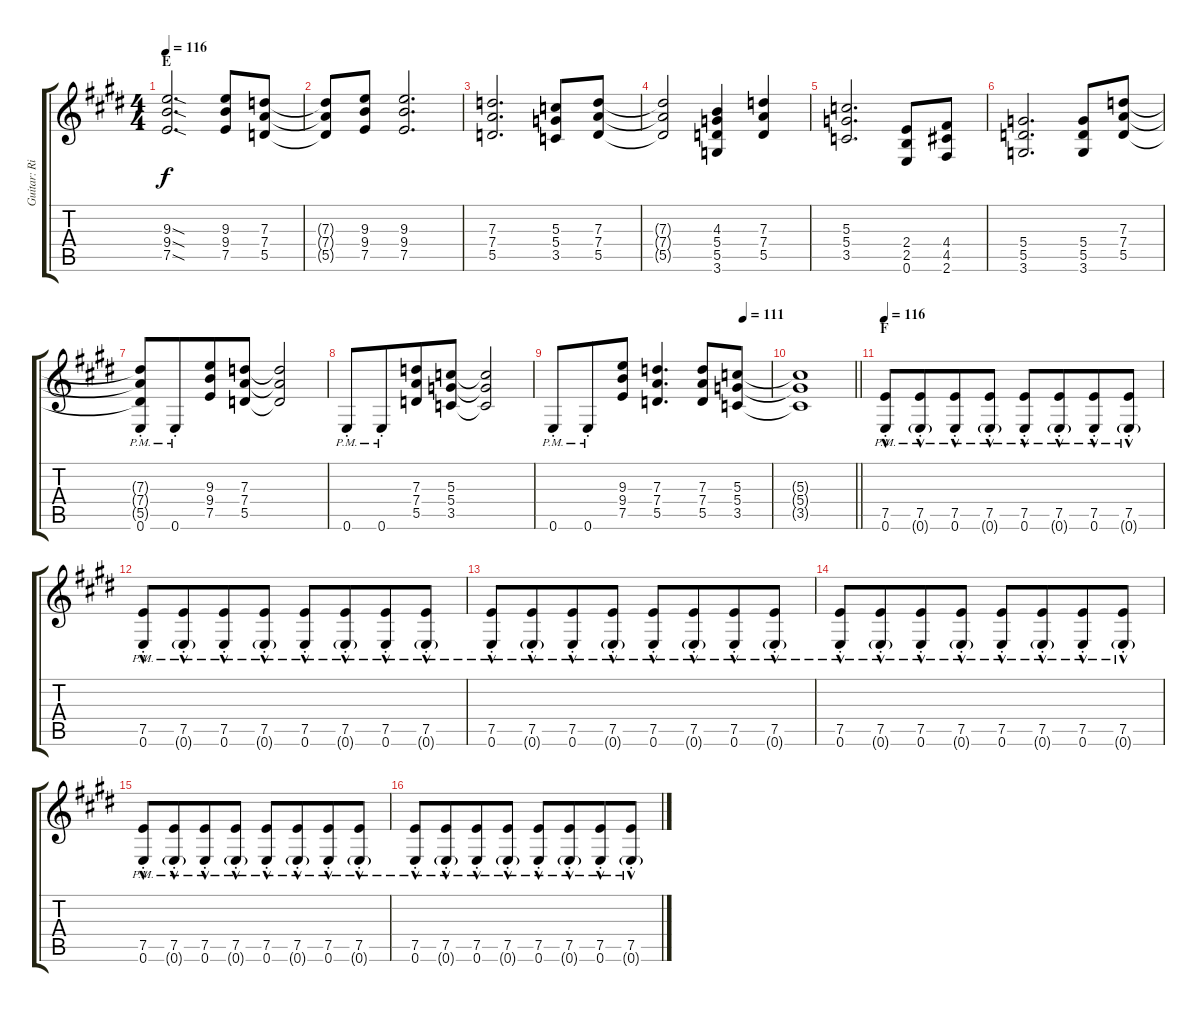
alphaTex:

\track ("Guitar: Rik" "Guitar: Ri") {instrument distortionguitar}
\staff {score tabs}
\tuning (E4 B3 G3 D3 A2 E2) {hide}
\ts (4 4)
\section ("" "E")
\tempo 116
\clef g2
\ks e
(9.3{sod} 9.4{sod} 7.5{sod}).2{d dy f} (9.3 9.4 7.5).8 (7.3 7.4 5.5).8 |
(7.3{t} 7.4{t} 5.5{t}).8 (9.3 9.4 7.5).8 (9.3 9.4 7.5).2{d} |
(7.3 7.4 5.5).2{d} (5.3 5.4 3.5).8 (7.3 7.4 5.5).8 |
(7.3{t} 7.4{t} 5.5{t}).2 (4.3 5.4 5.5 3.6).4 (7.3 7.4 5.5).4 |
(5.3 5.4 3.5).2{d} (2.4 2.5 0.6).8 (4.4 4.5 2.6).8 |
(5.4 5.5 3.6).2{d} (5.4 5.5 3.6).8 (7.3 7.4 5.5).8 |
(7.3{t} 7.4{t} 5.5{t} 0.6{pm st}).8 0.6{pm st}.8{beam merge} (9.3 9.4 7.5).8 (7.3 7.4 5.5).8 (7.3{t} 7.4{t} 5.5{t}).2 |
0.6{pm st}.8 0.6{pm st}.8{beam merge} (7.3 7.4 5.5).8 (5.3 5.4 3.5).8 (5.3{t} 5.4{t} 3.5{t}).2 |
\tempo (111 0.875)
0.6{pm st}.8 0.6{pm st}.8{beam merge} (9.3 9.4 7.5).8 (7.3 7.4 5.5).4{d} (7.3 7.4 5.5).8 (5.3 5.4 3.5).8 |
\barLineRight lightlight
(5.3{t} 5.4{t} 3.5{t}).1 |
\section ("" "F")
\tempo 116
(7.5{hac pm st} 0.6{pm st}).8 (7.5{hac pm st} 0.6{g pm st}).8{beam merge} (7.5{hac pm st} 0.6{pm st}).8 (7.5{hac pm st} 0.6{g pm st}).8 (7.5{hac pm st} 0.6{pm st}).8 (7.5{hac pm st} 0.6{g pm st}).8{beam merge} (7.5{hac pm st} 0.6{pm st}).8 (7.5{hac pm st} 0.6{g pm st}).8 |
(7.5{hac pm st} 0.6{pm st}).8 (7.5{hac pm st} 0.6{g pm st}).8{beam merge} (7.5{hac pm st} 0.6{pm st}).8 (7.5{hac pm st} 0.6{g pm st}).8 (7.5{hac pm st} 0.6{pm st}).8 (7.5{hac pm st} 0.6{g pm st}).8{beam merge} (7.5{hac pm st} 0.6{pm st}).8 (7.5{hac pm st} 0.6{g pm st}).8 |
(7.5{hac pm st} 0.6{pm st}).8 (7.5{hac pm st} 0.6{g pm st}).8{beam merge} (7.5{hac pm st} 0.6{pm st}).8 (7.5{hac pm st} 0.6{g pm st}).8 (7.5{hac pm st} 0.6{pm st}).8 (7.5{hac pm st} 0.6{g pm st}).8{beam merge} (7.5{hac pm st} 0.6{pm st}).8 (7.5{hac pm st} 0.6{g pm st}).8 |
(7.5{hac pm st} 0.6{pm st}).8 (7.5{hac pm st} 0.6{g pm st}).8{beam merge} (7.5{hac pm st} 0.6{pm st}).8 (7.5{hac pm st} 0.6{g pm st}).8 (7.5{hac pm st} 0.6{pm st}).8 (7.5{hac pm st} 0.6{g pm st}).8{beam merge} (7.5{hac pm st} 0.6{pm st}).8 (7.5{hac pm st} 0.6{g pm st}).8 |
(7.5{hac pm st} 0.6{pm st}).8 (7.5{hac pm st} 0.6{g pm st}).8{beam merge} (7.5{hac pm st} 0.6{pm st}).8 (7.5{hac pm st} 0.6{g pm st}).8 (7.5{hac pm st} 0.6{pm st}).8 (7.5{hac pm st} 0.6{g pm st}).8{beam merge} (7.5{hac pm st} 0.6{pm st}).8 (7.5{hac pm st} 0.6{g pm st}).8 |
(7.5{hac pm st} 0.6{pm st}).8 (7.5{hac pm st} 0.6{g pm st}).8{beam merge} (7.5{hac pm st} 0.6{pm st}).8 (7.5{hac pm st} 0.6{g pm st}).8 (7.5{hac pm st} 0.6{pm st}).8 (7.5{hac pm st} 0.6{g pm st}).8{beam merge} (7.5{hac pm st} 0.6{pm st}).8 (7.5{hac pm st} 0.6{g pm st}).8
